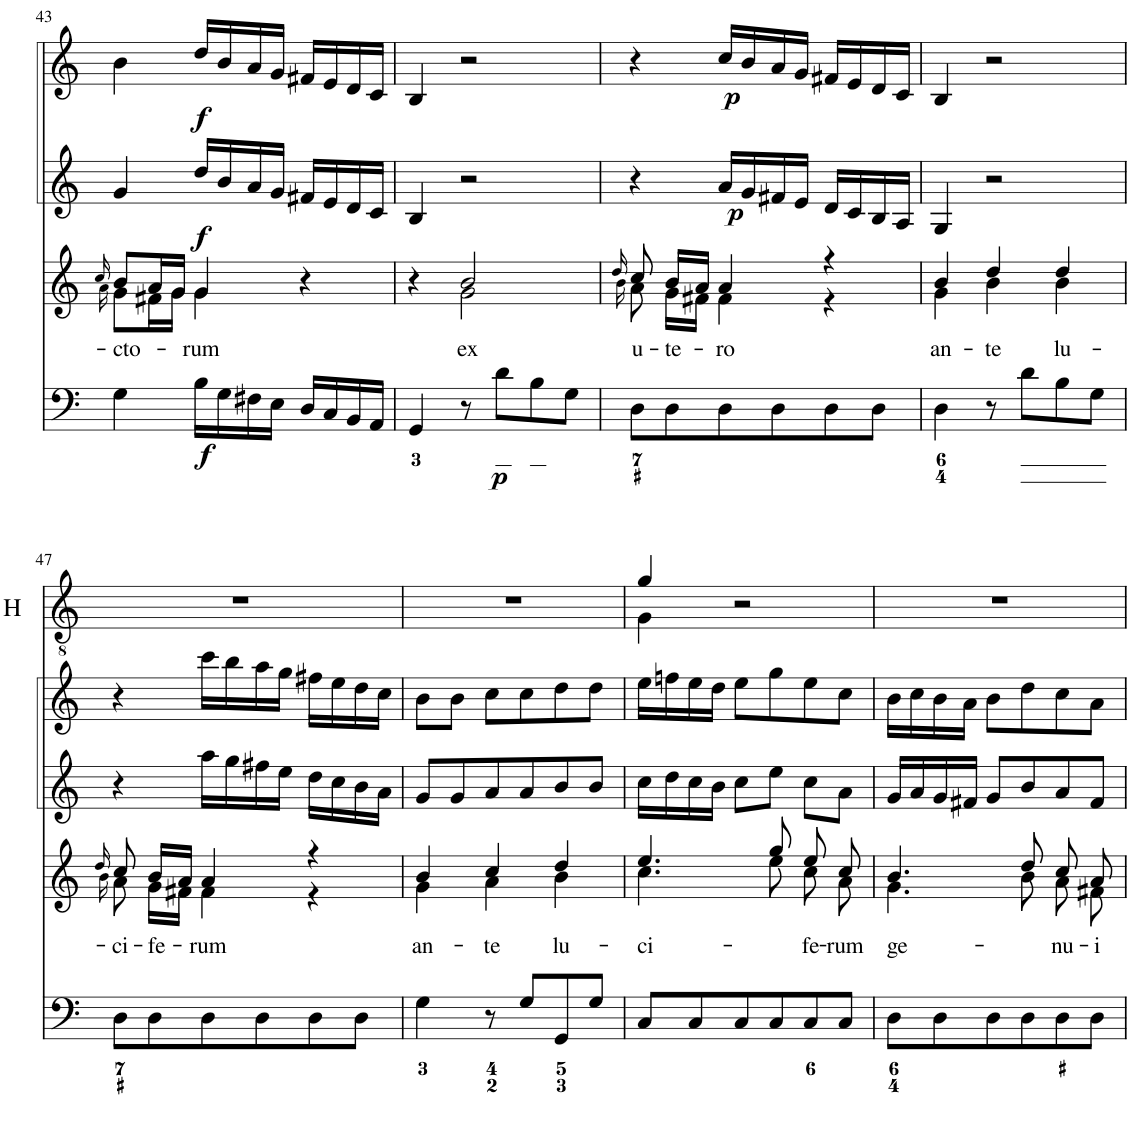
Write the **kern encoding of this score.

**kern	**dynam	**kern	**text	**kern	**dynam	**kern	**dynam	**kern
*part5	*part5	*part4	*part4	*part3	*part3	*part2	*part2	*part1
*staff5	*staff5	*staff4	*staff4	*staff3	*staff3	*staff2	*staff2	*staff1
*I"Organ	*	*I"Voice	*	*I"Violin	*	*I"Violini	*	*I"Corni in C basso
*	*	*	*	*I'Vln	*	*I'Vln	*	*
!!LO:PB:g=z
*clefF4	*	*clefG2	*	*clefG2	*	*clefG2	*	*clefGv2
*	*	*	*	*	*	*	*	*Trd7c12
*k[]	*	*k[]	*	*k[]	*	*k[]	*	*k[]
*M3/4	*	*M3/4	*	*M3/4	*	*M3/4	*	*M3/4
=43	=43	=43	=43	=43	=43	=43	=43	=43
*	*	*^	*	*	*	*	*	*
.	.	16qcc/	16qa\	.	.	.	.	.	.
!	!	!	!	!LO:LY:b	!	!	!	!	!
4G\	.	8b/L	8g\L	-cto-	4g/	.	4b\	.	2.r
.	.	16a/L	16f#X\L	.	.	.	.	.	.
.	.	16g/JJ	16g\JJ	.	.	.	.	.	.
!	!LO:DY:b	!	!	!LO:LY:b	!	!LO:DY:b	!	!LO:DY:b	!
16B\LL	f	4g/	4g\	-rum	16dd/LL	f	16dd/LL	f	.
16G\	.	.	.	.	16b/	.	16b/	.	.
16F#X\	.	.	.	.	16a/	.	16a/	.	.
16E\JJ	.	.	.	.	16g/JJ	.	16g/JJ	.	.
16D/LL	.	4r	4ryy	.	16f#X/LL	.	16f#X/LL	.	.
16C/	.	.	.	.	16e/	.	16e/	.	.
16BB/	.	.	.	.	16d/	.	16d/	.	.
16AA/JJ	.	.	.	.	16c/JJ	.	16c/JJ	.	.
=44	=44	=44	=44	=44	=44	=44	=44	=44	=44
4GG/	.	4r	4ryy	.	4B/	.	4B/	.	2.r
!	!	!	!	!LO:LY:b	!	!	!	!	!
8r	.	2b/	2g\	ex	2r	.	2r	.	.
!	!LO:DY:b	!	!	!	!	!	!	!	!
8d\L	p	.	.	.	.	.	.	.	.
8B\	.	.	.	.	.	.	.	.	.
8G\J	.	.	.	.	.	.	.	.	.
=45	=45	=45	=45	=45	=45	=45	=45	=45	=45
.	.	16qdd/	16qb\	.	.	.	.	.	.
!	!	!	!	!LO:LY:b	!	!	!	!	!
8D\L	.	8cc/	8a\	u-	4r	.	4r	.	2.r
!	!	!	!	!LO:LY:b	!	!	!	!	!
8D\	.	16b/LL	16g\LL	-te-	.	.	.	.	.
.	.	16a/JJ	16f#X\JJ	.	.	.	.	.	.
!	!	!	!	!LO:LY:b	!	!LO:DY:b	!	!LO:DY:b	!
8D\	.	4a/	4f#\	-ro	16a/LL	p	16cc/LL	p	.
.	.	.	.	.	16g/	.	16b/	.	.
8D\	.	.	.	.	16f#X/	.	16a/	.	.
.	.	.	.	.	16e/JJ	.	16g/JJ	.	.
8D\	.	4r	4r	.	16d/LL	.	16f#X/LL	.	.
.	.	.	.	.	16c/	.	16e/	.	.
8D\J	.	.	.	.	16B/	.	16d/	.	.
.	.	.	.	.	16A/JJ	.	16c/JJ	.	.
=46	=46	=46	=46	=46	=46	=46	=46	=46	=46
!	!	!	!	!LO:LY:b	!	!	!	!	!
4D\	.	4b/	4g\	an-	4G/	.	4B/	.	2.r
!	!	!	!	!LO:LY:b	!	!	!	!	!
8r	.	4dd/	4b\	-te	2r	.	2r	.	.
8d\L	.	.	.	.	.	.	.	.	.
!	!	!	!	!LO:LY:b	!	!	!	!	!
8B\	.	4dd/	4b\	lu-	.	.	.	.	.
8G\J	.	.	.	.	.	.	.	.	.
!!LO:LB:g=z
=47	=47	=47	=47	=47	=47	=47	=47	=47	=47
.	.	16qdd/	16qb\	.	.	.	.	.	.
!	!	!	!	!LO:LY:b	!	!	!	!	!
8D\L	.	8cc/	8a\	-ci-	4r	.	4r	.	2.r
!	!	!	!	!LO:LY:b	!	!	!	!	!
8D\	.	16b/LL	16g\LL	-fe-	.	.	.	.	.
.	.	16a/JJ	16f#X\JJ	.	.	.	.	.	.
!	!	!	!	!LO:LY:b	!	!	!	!	!
8D\	.	4a/	4f#\	-rum	16aa\LL	.	16ccc\LL	.	.
.	.	.	.	.	16gg\	.	16bb\	.	.
8D\	.	.	.	.	16ff#X\	.	16aa\	.	.
.	.	.	.	.	16ee\JJ	.	16gg\JJ	.	.
8D\	.	4r	4r	.	16dd\LL	.	16ff#X\LL	.	.
.	.	.	.	.	16cc\	.	16ee\	.	.
8D\J	.	.	.	.	16b\	.	16dd\	.	.
.	.	.	.	.	16a\JJ	.	16cc\JJ	.	.
=48	=48	=48	=48	=48	=48	=48	=48	=48	=48
!	!	!	!	!LO:LY:b	!	!	!	!	!
4G\	.	4b/	4g\	an-	8g/L	.	8b\L	.	2.r
.	.	.	.	.	8g/	.	8b\J	.	.
!	!	!	!	!LO:LY:b	!	!	!	!	!
8r	.	4cc/	4a\	-te	8a/	.	8cc\L	.	.
8G/L	.	.	.	.	8a/	.	8cc\	.	.
!	!	!	!	!LO:LY:b	!	!	!	!	!
8GG/	.	4dd/	4b\	lu-	8b/	.	8dd\	.	.
8G/J	.	.	.	.	8b/J	.	8dd\J	.	.
=49	=49	=49	=49	=49	=49	=49	=49	=49	=49
!	!	!	!	!LO:LY:b	!	!	!	!	!
*	*	*	*	*	*	*	*	*	*^
8C/L	.	4.ee/	4.cc\	-ci-	16cc\LL	.	16ee\LL	.	4g/	4G\
.	.	.	.	.	16dd\	.	16ffn\	.	.	.
8C/	.	.	.	.	16cc\	.	16ee\	.	.	.
.	.	.	.	.	16b\JJ	.	16dd\JJ	.	.	.
8C/	.	.	.	.	8cc\L	.	8ee\L	.	2r	2ryy
8C/	.	8gg/	8ee\	.	8ee\J	.	8gg\	.	.	.
!	!	!	!	!LO:LY:b	!	!	!	!	!	!
8C/	.	8ee/	8cc\	-fe-	8cc\L	.	8ee\	.	.	.
!	!	!	!	!LO:LY:b	!	!	!	!	!	!
8C/J	.	8cc/	8a\	-rum	8a\J	.	8cc\J	.	.	.
*	*	*	*	*	*	*	*	*	*v	*v
=50	=50	=50	=50	=50	=50	=50	=50	=50	=50
!	!	!	!	!LO:LY:b	!	!	!	!	!
8D\L	.	4.b/	4.g\	ge-	16g/LL	.	16b\LL	.	2.r
.	.	.	.	.	16a/	.	16cc\	.	.
8D\	.	.	.	.	16g/	.	16b\	.	.
.	.	.	.	.	16f#X/JJ	.	16a\JJ	.	.
8D\	.	.	.	.	8g/L	.	8b\L	.	.
8D\	.	8dd/	8b\	.	8b/	.	8dd\	.	.
!	!	!	!	!LO:LY:b	!	!	!	!	!
8D\	.	8cc/	8a\	-nu-	8a/	.	8cc\	.	.
!	!	!	!	!LO:LY:b	!	!	!	!	!
8D\J	.	8a/	8f#X\	-i	8f#/J	.	8a\J	.	.
*	*	*v	*v	*	*	*	*	*	*
=	=	=	=	=	=	=	=	=
*-	*-	*-	*-	*-	*-	*-	*-	*-
